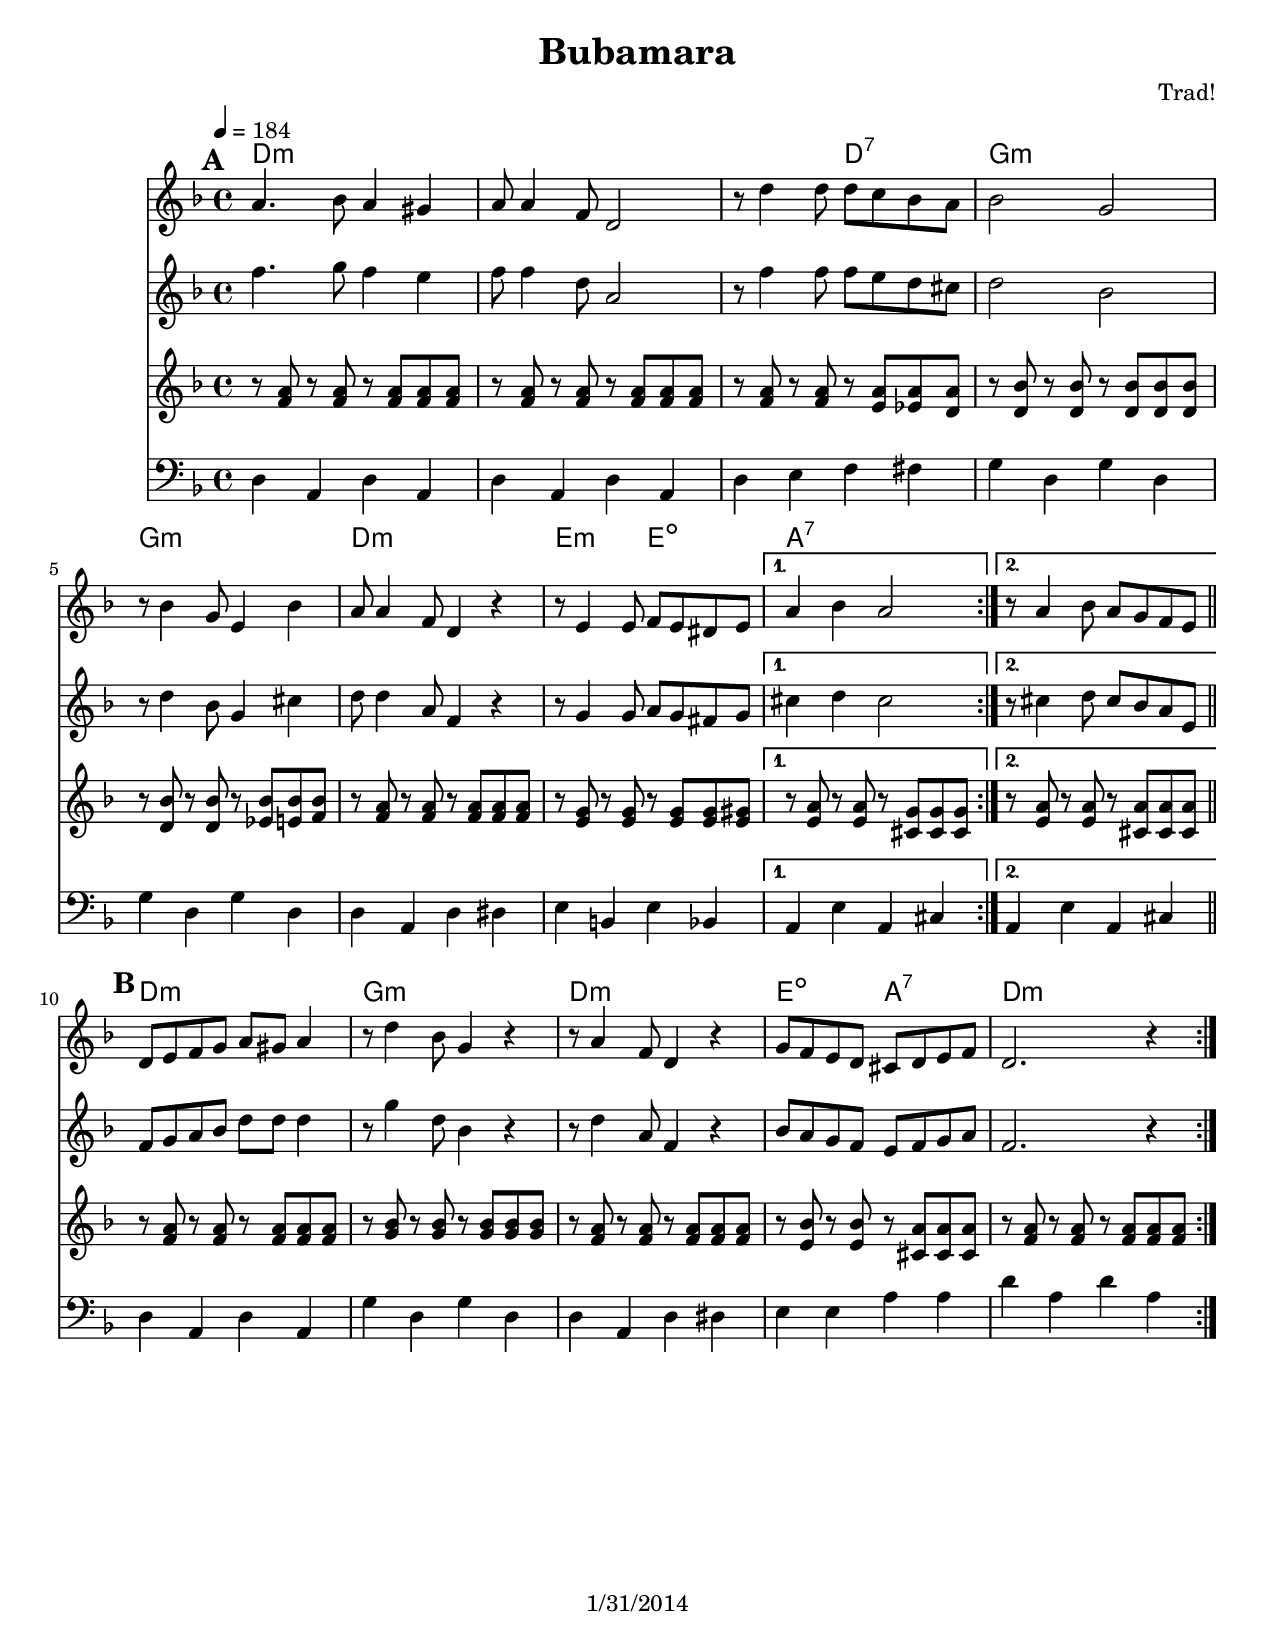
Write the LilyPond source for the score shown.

\version "2.12.1" 

\header { 
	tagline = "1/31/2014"
	title = "Bubamara"
	composer = "Trad!"
	}
%description: BLO plays this song in tribute to <a href="http://voiceofroma.com/">Roma people</a> worldwide. While Bubamara is not a traditional Romani song, it has been popularized by several Romani bands and musicians, including Saban Bajramovic and Fanfare Ciocarlia. Bubamara means "labybug" in the Romani language, and is an important symbol in Romani culture.  Ladybugs attract guests to the home and are also a sign of good luck. For the Roma, the home is a sacred place, and the act of having guests is taken very seriously. This song speaks of the &quot;cute little ladybug&quot; and encourages all the Roma to get together and dance! The lyrics, originally in Serbo-Croatian, were translated and adapted into the Romani language by Dragan Ristic. Saban Bajramovic sang the original version for the film <i>Black Cat, White Cat</i>&quot;. (Text adapted from Dusan Ristic)
	
% music pieces
%part: melody
melody = {
\relative c'' { \key d \minor
    \mark \default
    \repeat volta 2 {
    a4. bes8 a4 gis | a8 a4 f8 d2 | r8 d'4 d8 d c bes a | bes2 g |
    r8 bes4 g8 e4 bes' | a8 a4 f8 d4 r | r8 e4 e8 f e dis e | }
    \alternative {
	{ a4 bes a2 | }
	{ r8 a4 bes8 a g f e | \bar "||" }
    }
    \break
    \mark \default
    \repeat volta 2 {
    d8 e f g a gis a4 | r8 d4 bes8 g4 r | r8 a4 f8 d4 r | 
    g8 f e d cis d e f | d2. r4 |
    } 
}
}

%part: harmony
harmony = {	
\relative c'' { \key d \minor
    \mark \default
    \repeat volta 2 {
    f4. g8 f4 e | f8 f4 d8 a2 | r8 f'4 f8 f e d cis | d2 bes |
    r8 d4 bes8 g4 cis | d8 d4 a8 f4 r | r8 g4 g8 a g fis g | }
    \alternative {
	{ cis4 d cis2 | }
	{ r8 cis4 d8 cis bes a e | \bar "||" }
    }
    \break
    \mark \default
    \repeat volta 2 {
    f8 g a bes d d d4 | r8 g4 d8 bes4 r | r8 d4 a8 f4 r | 
    bes8 a g f e f g a | f2. r4 |
    } 
}
}
%part: tenor
tenor = {
  \relative c' { \key d \minor
    \mark \default
    \repeat volta 2 {
      r8 <f a> r <f a> r <f a> <f a> <f a>|
      r8 <f a> r <f a> r <f a> <f a> <f a>|
      r8 <f a> r <f a> r <e a> <ees a> <d a'> |
      r8 <d bes'> r <d bes'> r <d bes'> <d bes'> <d bes'> | 
      r8 <d bes'> r <d bes'> r <ees bes'> <e bes'> <f bes> |
      r8 <f a> r <f a> r <f a> <f a> <f a>|
      r8 <e g> r <e g> r <e g> <e g> <e gis> |
    }
    \alternative {
      { r8 <e a> r <e a> r <cis g'> <cis g'> <cis g'> }
      { r8 <e a> r <e a> r <cis a'> <cis a'> <cis a'> }
    }
    \break
    \mark \default
    \repeat volta 2 {
      r8 <f a> r <f a> r <f a> <f a> <f a>|
      r8 <g bes> r <g bes> r <g bes> <g bes> <g bes> |
      r8 <f a> r <f a> r <f a> <f a> <f a>|
      r8 <e bes'> r <e bes'> r <cis a'> <cis a'> <cis a'> |
      r8 <f a> r <f a> r <f a> <f a> <f a>|
    }
  }
}

%part: bass
bass = {
	\relative c { \key d \minor
	\mark \default
	\repeat volta 2 {
	d4 a d a | d a d a | d e f fis | g d g d | 
	g d g d | d a d dis | e b e bes | }
	\alternative {
	    { a e' a, cis | }
	    { a e' a, cis | \bar "||" }
	}
    \break
	\mark \default
	\repeat volta 2 {
	d a d a | g' d g d | d a d dis | e e a a | d a d a | }
}
}
%part: changes
changes = \chordmode { 
	d1:m | d:m | d2:m d:7 | g1:m | 
	g:m | d:m | e2:m e:dim | a1:7 | a1:7

	d:m | g:m | d:m | e2:dim a:7 | d:m |

}

%%Generated layout
#(set-default-paper-size "letter")
\book {
	\score { <<
			\set Score.markFormatter = #format-mark-box-numbers
			
		\transpose c c \new ChordNames { \set chordChanges = ##t \changes }
		\new Staff \with { \consists "Volta_engraver" } {  \set Staff.midiInstrument = #"trumpet" \clef treble
			\tempo  4 = 184
			\override Score.RehearsalMark #'self-alignment-X = #LEFT
			\melody
		}
		\new Staff \with { \consists "Volta_engraver" } {  \set Staff.midiInstrument = #"clarinet" \clef treble
			\override Score.RehearsalMark #'self-alignment-X = #LEFT
			\harmony
		}
		\new Staff \with { \consists "Volta_engraver" } {  \set Staff.midiInstrument = #"trombone" \clef treble
			\override Score.RehearsalMark #'self-alignment-X = #LEFT
			\tenor
		}
		\new Staff \with { \consists "Volta_engraver" } {  \set Staff.midiInstrument = #"tuba" \clef bass
			\override Score.RehearsalMark #'self-alignment-X = #LEFT
			\bass
		}
	>> \layout { \context { \Score \remove "Volta_engraver" } } }  
}